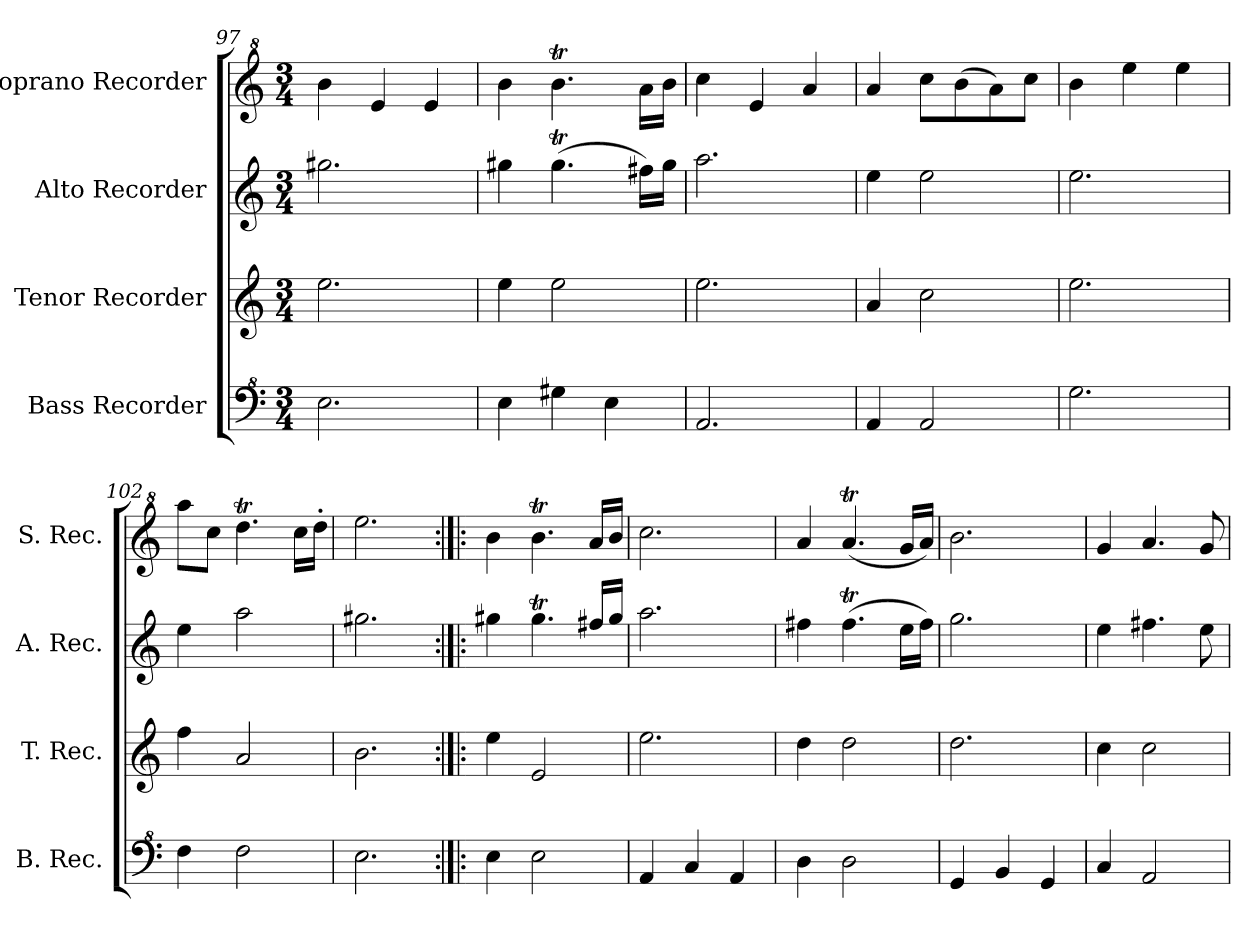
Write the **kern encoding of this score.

**kern	**kern	**kern	**kern
*part4	*part3	*part2	*part1
*staff4	*staff3	*staff2	*staff1
*I"Bass Recorder	*I"Tenor Recorder	*I"Alto Recorder	*I"Soprano Recorder
*I'B. Rec.	*I'T. Rec.	*I'A. Rec.	*I'S. Rec.
*clefF^4	*clefG2	*clefG2	*clefG^2
*k[]	*k[]	*k[]	*k[]
*M3/4	*M3/4	*M3/4	*M3/4
=97	=97	=97	=97
2.e\	2.ee\	2.gg#X\	4bb\
.	.	.	4ee/
.	.	.	4ee/
=98	=98	=98	=98
4e\	4ee\	4gg#X\	4bb\
4g#X\	2ee\	(>4.gg#t\	4.bbt\
4e\	.	.	.
.	.	16ff#X\LL)	16aa\LL
.	.	16gg#\JJ	16bb\JJ
=99	=99	=99	=99
2.A/	2.ee\	2.aa\	4ccc\
.	.	.	4ee/
.	.	.	4aa/
=100	=100	=100	=100
4A/	4a/	4ee\	4aa/
2A/	2cc\	2ee\	8ccc\L
.	.	.	(>8bb\
.	.	.	8aa\)
.	.	.	8ccc\J
=101	=101	=101	=101
2.g\	2.ee\	2.ee\	4bb\
.	.	.	4eee\
.	.	.	4eee\
=102	=102	=102	=102
4f\	4ff\	4ee\	8aaa\L
.	.	.	8ccc\J
2f\	2a/	2aa\	4.dddT\
.	.	.	16ccc\LL
.	.	.	16ddd'\JJ
!!LO:LB:g=z
=103	=103	=103	=103
2.e\	2.b\	2.gg#X\	2.eee\
=104:|!|:	=104:|!|:	=104:|!|:	=104:|!|:
4e\	4ee\	4gg#X\	4bb\
2e\	2e/	4.gg#t\	4.bbt\
.	.	16ff#X/LL	16aa/LL
.	.	16gg#/JJ	16bb/JJ
=105	=105	=105	=105
4A/	2.ee\	2.aa\	2.ccc\
4c/	.	.	.
4A/	.	.	.
=106	=106	=106	=106
4d\	4dd\	4ff#X\	4aa/
2d\	2dd\	(>4.ff#t\	(<4.aaT/
.	.	16ee\LL	16gg/LL
.	.	16ff#\JJ)	16aa/JJ)
=107	=107	=107	=107
4G/	2.dd\	2.gg\	2.bb\
4B/	.	.	.
4G/	.	.	.
=108	=108	=108	=108
4c/	4cc\	4ee\	4gg/
2A/	2cc\	4.ff#X\	4.aa/
.	.	8ee\	8gg/
=	=	=	=
*-	*-	*-	*-
